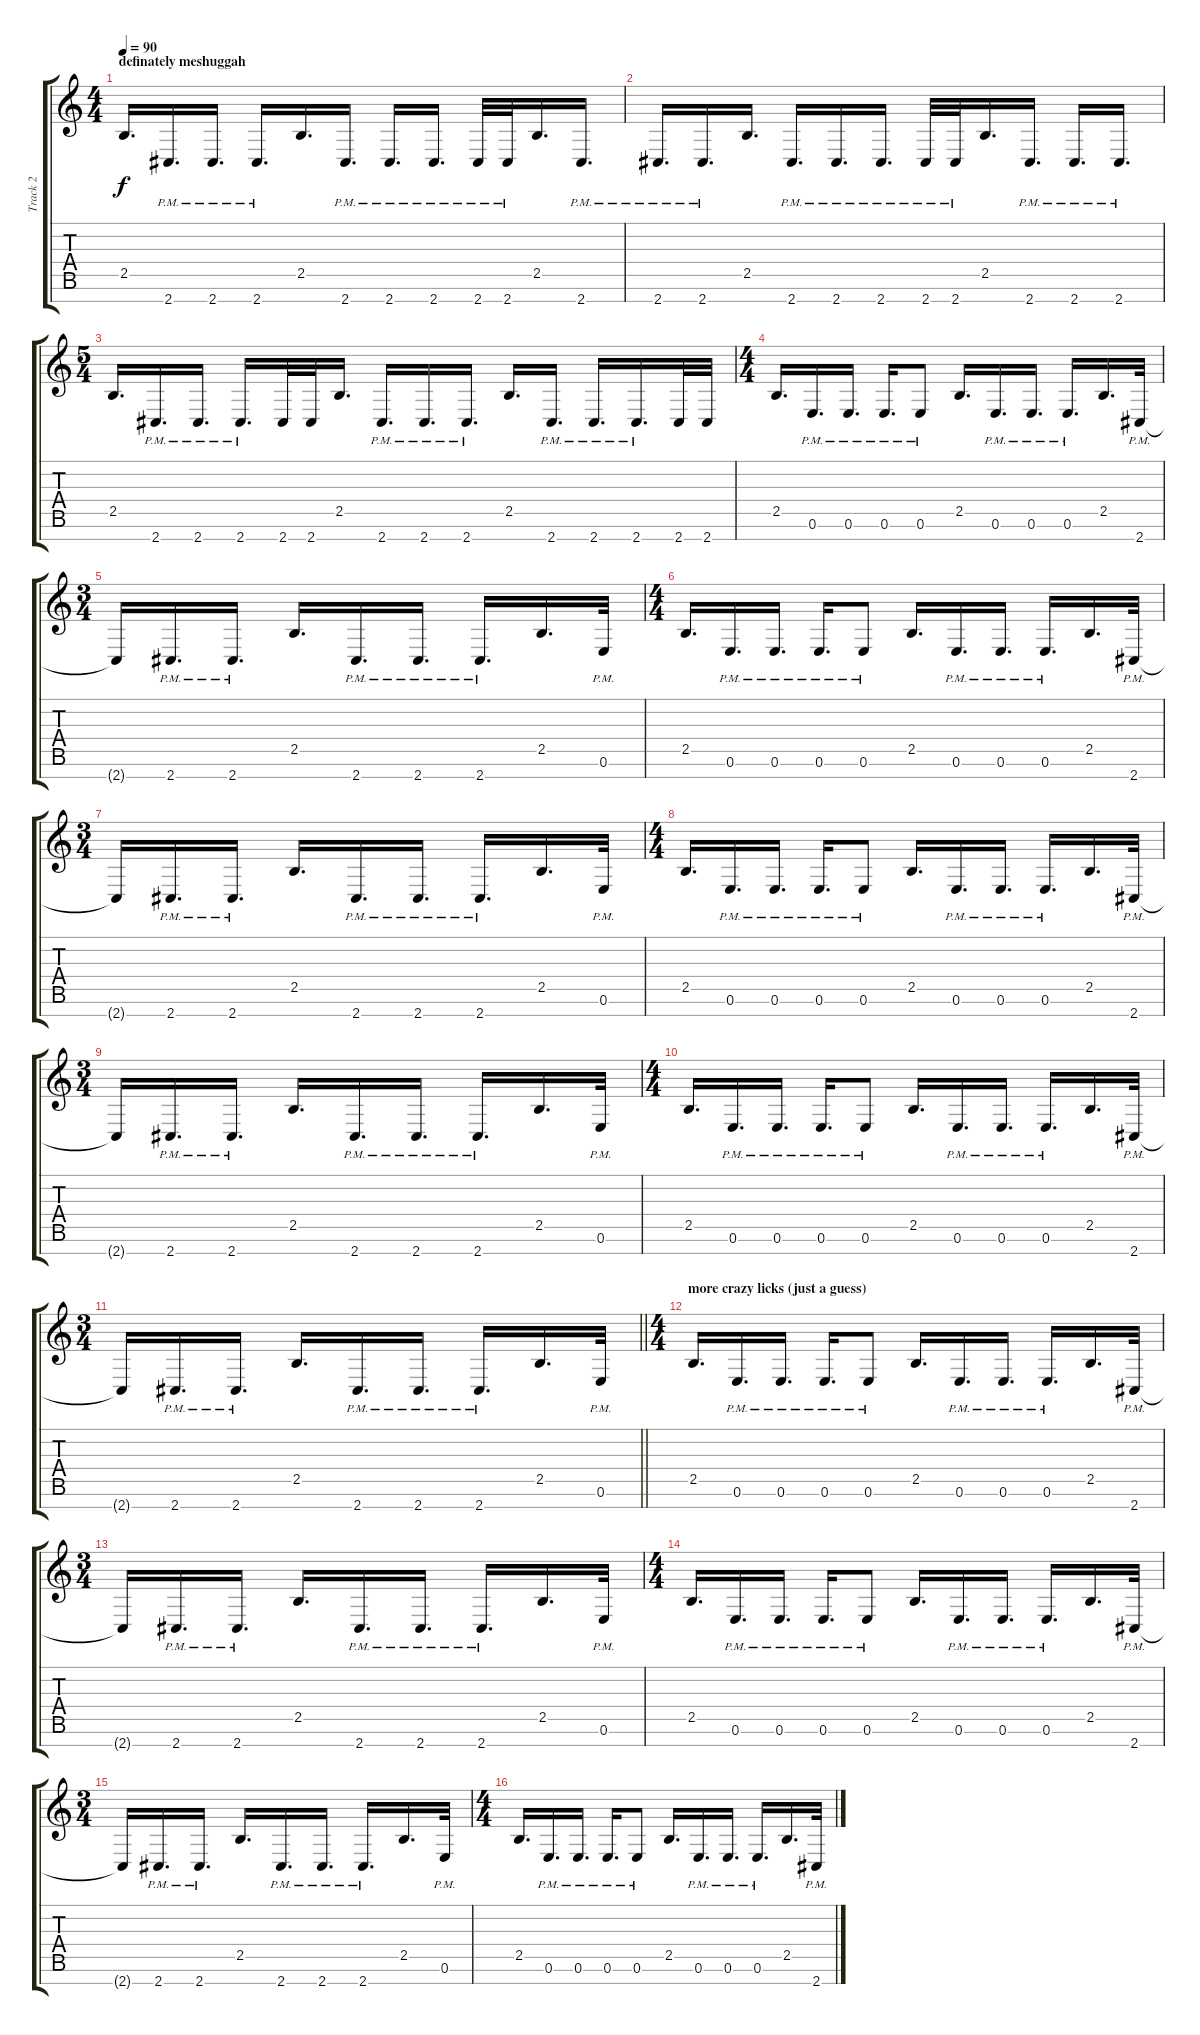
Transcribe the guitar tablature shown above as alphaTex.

\track ("Track 2" "Track 2") {instrument distortionguitar}
\staff {score tabs}
\tuning (E4 B3 G3 D3 A2 E2 B1) {hide}
\ts (4 4)
\section ("" "definately meshuggah")
\tempo 90
\clef g2
\ks c
2.5.16{d dy f} 2.7{pm}.16{d} 2.7{pm}.16{d} 2.7{pm}.16{d} 2.5.16{d} 2.7{pm}.16{d} 2.7{pm}.16{d} 2.7{pm}.16{d} 2.7{pm}.32 2.7{pm}.32 2.5.16{d} 2.7{pm}.16{d} |
2.7{pm}.16{d} 2.7{pm}.16{d} 2.5.16{d} 2.7{pm}.16{d} 2.7{pm}.16{d} 2.7{pm}.16{d} 2.7{pm}.32 2.7{pm}.32 2.5.16{d} 2.7{pm}.16{d} 2.7{pm}.16{d} 2.7{pm}.16{d} |
\ts (5 4)
2.5.16{d} 2.7{pm}.16{d} 2.7{pm}.16{d} 2.7{pm}.16{d} 2.7.32 2.7.32 2.5.16{d} 2.7{pm}.16{d} 2.7{pm}.16{d} 2.7{pm}.16{d} 2.5.16{d} 2.7{pm}.16{d} 2.7{pm}.16{d} 2.7{pm}.16{d} 2.7.32 2.7.32 |
\ts (4 4)
2.5.16{d} 0.6{pm}.16{d} 0.6{pm}.16{d} 0.6{pm}.16{d} 0.6{pm}.8 2.5.16{d} 0.6{pm}.16{d} 0.6{pm}.16{d} 0.6{pm}.16{d} 2.5.16{d} 2.7{pm}.32 |
\ts (3 4)
2.7{t}.16 2.7{pm}.16{d} 2.7{pm}.16{d} 2.5.16{d} 2.7{pm}.16{d} 2.7{pm}.16{d} 2.7{pm}.16{d} 2.5.16{d} 0.6{pm}.32 |
\ts (4 4)
2.5.16{d} 0.6{pm}.16{d} 0.6{pm}.16{d} 0.6{pm}.16{d} 0.6{pm}.8 2.5.16{d} 0.6{pm}.16{d} 0.6{pm}.16{d} 0.6{pm}.16{d} 2.5.16{d} 2.7{pm}.32 |
\ts (3 4)
2.7{t}.16 2.7{pm}.16{d} 2.7{pm}.16{d} 2.5.16{d} 2.7{pm}.16{d} 2.7{pm}.16{d} 2.7{pm}.16{d} 2.5.16{d} 0.6{pm}.32 |
\ts (4 4)
2.5.16{d} 0.6{pm}.16{d} 0.6{pm}.16{d} 0.6{pm}.16{d} 0.6{pm}.8 2.5.16{d} 0.6{pm}.16{d} 0.6{pm}.16{d} 0.6{pm}.16{d} 2.5.16{d} 2.7{pm}.32 |
\ts (3 4)
2.7{t}.16 2.7{pm}.16{d} 2.7{pm}.16{d} 2.5.16{d} 2.7{pm}.16{d} 2.7{pm}.16{d} 2.7{pm}.16{d} 2.5.16{d} 0.6{pm}.32 |
\ts (4 4)
2.5.16{d} 0.6{pm}.16{d} 0.6{pm}.16{d} 0.6{pm}.16{d} 0.6{pm}.8 2.5.16{d} 0.6{pm}.16{d} 0.6{pm}.16{d} 0.6{pm}.16{d} 2.5.16{d} 2.7{pm}.32 |
\ts (3 4)
\barLineRight lightlight
2.7{t}.16 2.7{pm}.16{d} 2.7{pm}.16{d} 2.5.16{d} 2.7{pm}.16{d} 2.7{pm}.16{d} 2.7{pm}.16{d} 2.5.16{d} 0.6{pm}.32 |
\ts (4 4)
\section ("" "more crazy licks (just a guess)")
2.5.16{d} 0.6{pm}.16{d} 0.6{pm}.16{d} 0.6{pm}.16{d} 0.6{pm}.8 2.5.16{d} 0.6{pm}.16{d} 0.6{pm}.16{d} 0.6{pm}.16{d} 2.5.16{d} 2.7{pm}.32 |
\ts (3 4)
2.7{t}.16 2.7{pm}.16{d} 2.7{pm}.16{d} 2.5.16{d} 2.7{pm}.16{d} 2.7{pm}.16{d} 2.7{pm}.16{d} 2.5.16{d} 0.6{pm}.32 |
\ts (4 4)
2.5.16{d} 0.6{pm}.16{d} 0.6{pm}.16{d} 0.6{pm}.16{d} 0.6{pm}.8 2.5.16{d} 0.6{pm}.16{d} 0.6{pm}.16{d} 0.6{pm}.16{d} 2.5.16{d} 2.7{pm}.32 |
\ts (3 4)
2.7{t}.16 2.7{pm}.16{d} 2.7{pm}.16{d} 2.5.16{d} 2.7{pm}.16{d} 2.7{pm}.16{d} 2.7{pm}.16{d} 2.5.16{d} 0.6{pm}.32 |
\ts (4 4)
2.5.16{d} 0.6{pm}.16{d} 0.6{pm}.16{d} 0.6{pm}.16{d} 0.6{pm}.8 2.5.16{d} 0.6{pm}.16{d} 0.6{pm}.16{d} 0.6{pm}.16{d} 2.5.16{d} 2.7{pm}.32
